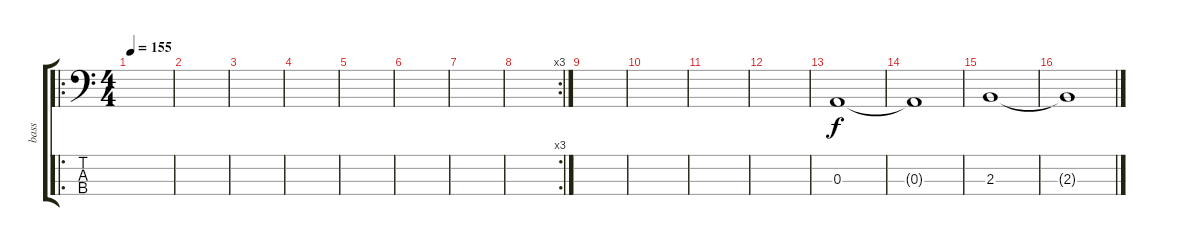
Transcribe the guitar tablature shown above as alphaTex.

\track ("bass" "bass") {instrument electricbassfinger}
\staff {score tabs}
\tuning (G2 D2 A1 E1) {hide}
\ro
\ts (4 4)
\tempo 155
\clef f4
\ks c
|
|
|
|
|
|
|
\rc 3
|
|
|
|
|
0.3.1 |
0.3{t}.1 |
2.3.1 |
2.3{t}.1
